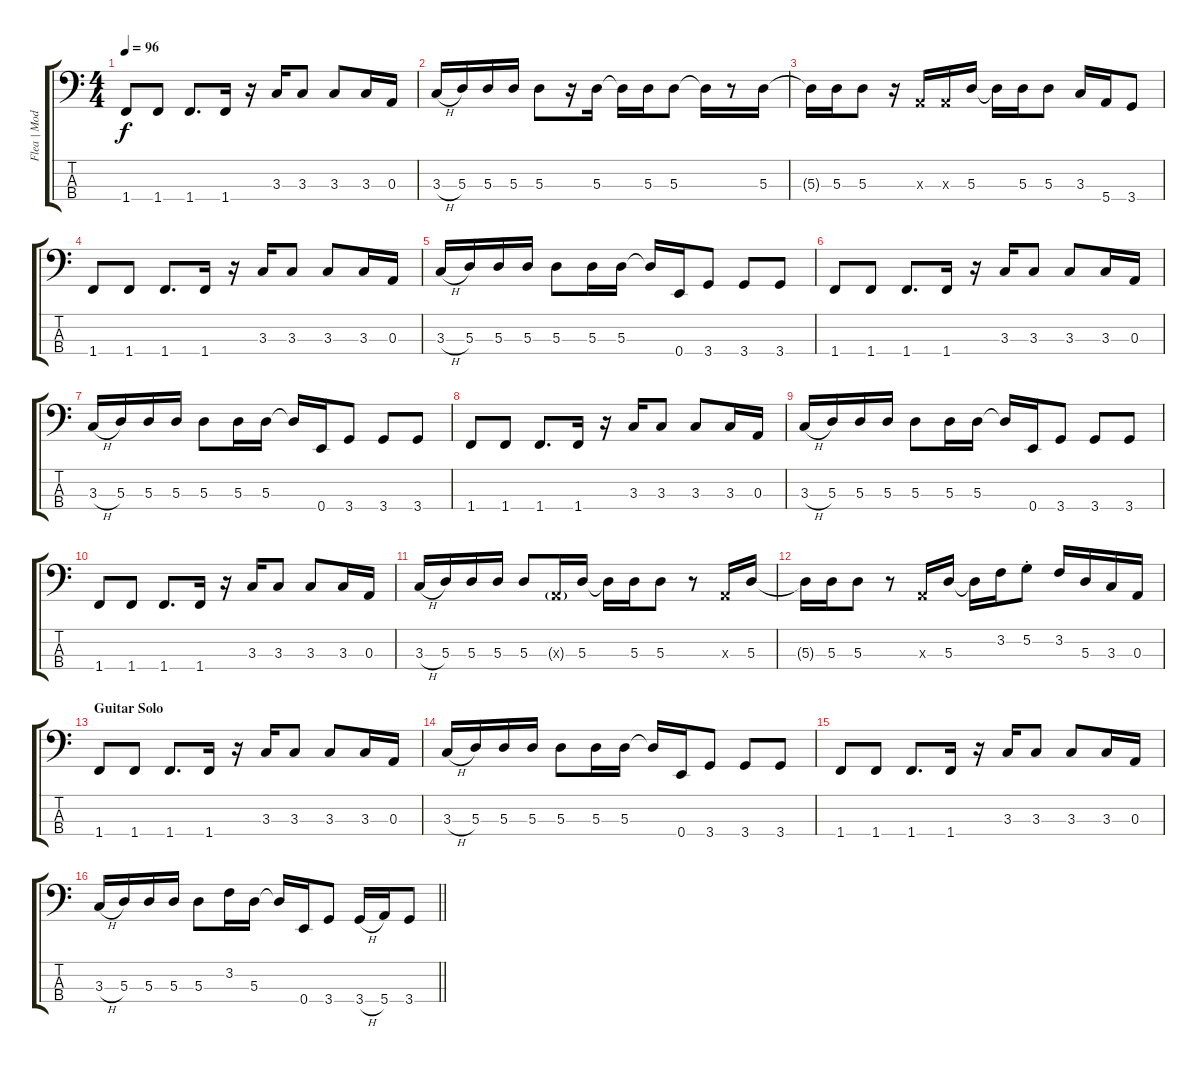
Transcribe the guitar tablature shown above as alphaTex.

\track ("Flea | Modulus Flea Bass" "Flea | Mod") {instrument electricbassfinger}
\staff {score tabs}
\tuning (G2 D2 A1 E1) {hide}
\ts (4 4)
\tempo 96
\clef f4
\ks c
1.4.8{dy f} 1.4.8 1.4.8{d} 1.4.16 r.16 3.3.16 3.3.8 3.3.8 3.3.16 0.3.16 |
3.3{h}.16 5.3.16 5.3.16 5.3.16 5.3.8 r.16 5.3.16 5.3{t}.16 5.3.16 5.3.8 5.3{t}.16 r.8 5.3.16 |
5.3{t}.16 5.3.16 5.3.8 r.16 0.3{x}.16 0.3{x}.16 5.3.16 5.3{t}.16 5.3.16 5.3.8 3.3.16 5.4.16 3.4.8 |
1.4.8 1.4.8 1.4.8{d} 1.4.16 r.16 3.3.16 3.3.8 3.3.8 3.3.16 0.3.16 |
3.3{h}.16 5.3.16 5.3.16 5.3.16 5.3.8 5.3.16 5.3.16 5.3{t}.16 0.4.16 3.4.8 3.4.8 3.4.8 |
1.4.8 1.4.8 1.4.8{d} 1.4.16 r.16 3.3.16 3.3.8 3.3.8 3.3.16 0.3.16 |
3.3{h}.16 5.3.16 5.3.16 5.3.16 5.3.8 5.3.16 5.3.16 5.3{t}.16 0.4.16 3.4.8 3.4.8 3.4.8 |
1.4.8 1.4.8 1.4.8{d} 1.4.16 r.16 3.3.16 3.3.8 3.3.8 3.3.16 0.3.16 |
3.3{h}.16 5.3.16 5.3.16 5.3.16 5.3.8 5.3.16 5.3.16 5.3{t}.16 0.4.16 3.4.8 3.4.8 3.4.8 |
1.4.8 1.4.8 1.4.8{d} 1.4.16 r.16 3.3.16 3.3.8 3.3.8 3.3.16 0.3.16 |
3.3{h}.16 5.3.16 5.3.16 5.3.16 5.3.8 0.3{g x}.16 5.3.16 5.3{t}.16 5.3.16 5.3.8 r.8 0.3{x}.16 5.3.16 |
5.3{t}.16 5.3.16 5.3.8 r.8 0.3{x}.16 5.3.16 5.3{t}.16 3.2.16 5.2{st}.8 3.2.16 5.3.16 3.3.16 0.3.16 |
\section ("" "Guitar Solo")
1.4.8 1.4.8 1.4.8{d} 1.4.16 r.16 3.3.16 3.3.8 3.3.8 3.3.16 0.3.16 |
3.3{h}.16 5.3.16 5.3.16 5.3.16 5.3.8 5.3.16 5.3.16 5.3{t}.16 0.4.16 3.4.8 3.4.8 3.4.8 |
1.4.8 1.4.8 1.4.8{d} 1.4.16 r.16 3.3.16 3.3.8 3.3.8 3.3.16 0.3.16 |
\barLineRight lightlight
3.3{h}.16 5.3.16 5.3.16 5.3.16 5.3.8 3.2.16 5.3.16 5.3{t}.16 0.4.16 3.4.8 3.4{h}.16 5.4.16 3.4.8
